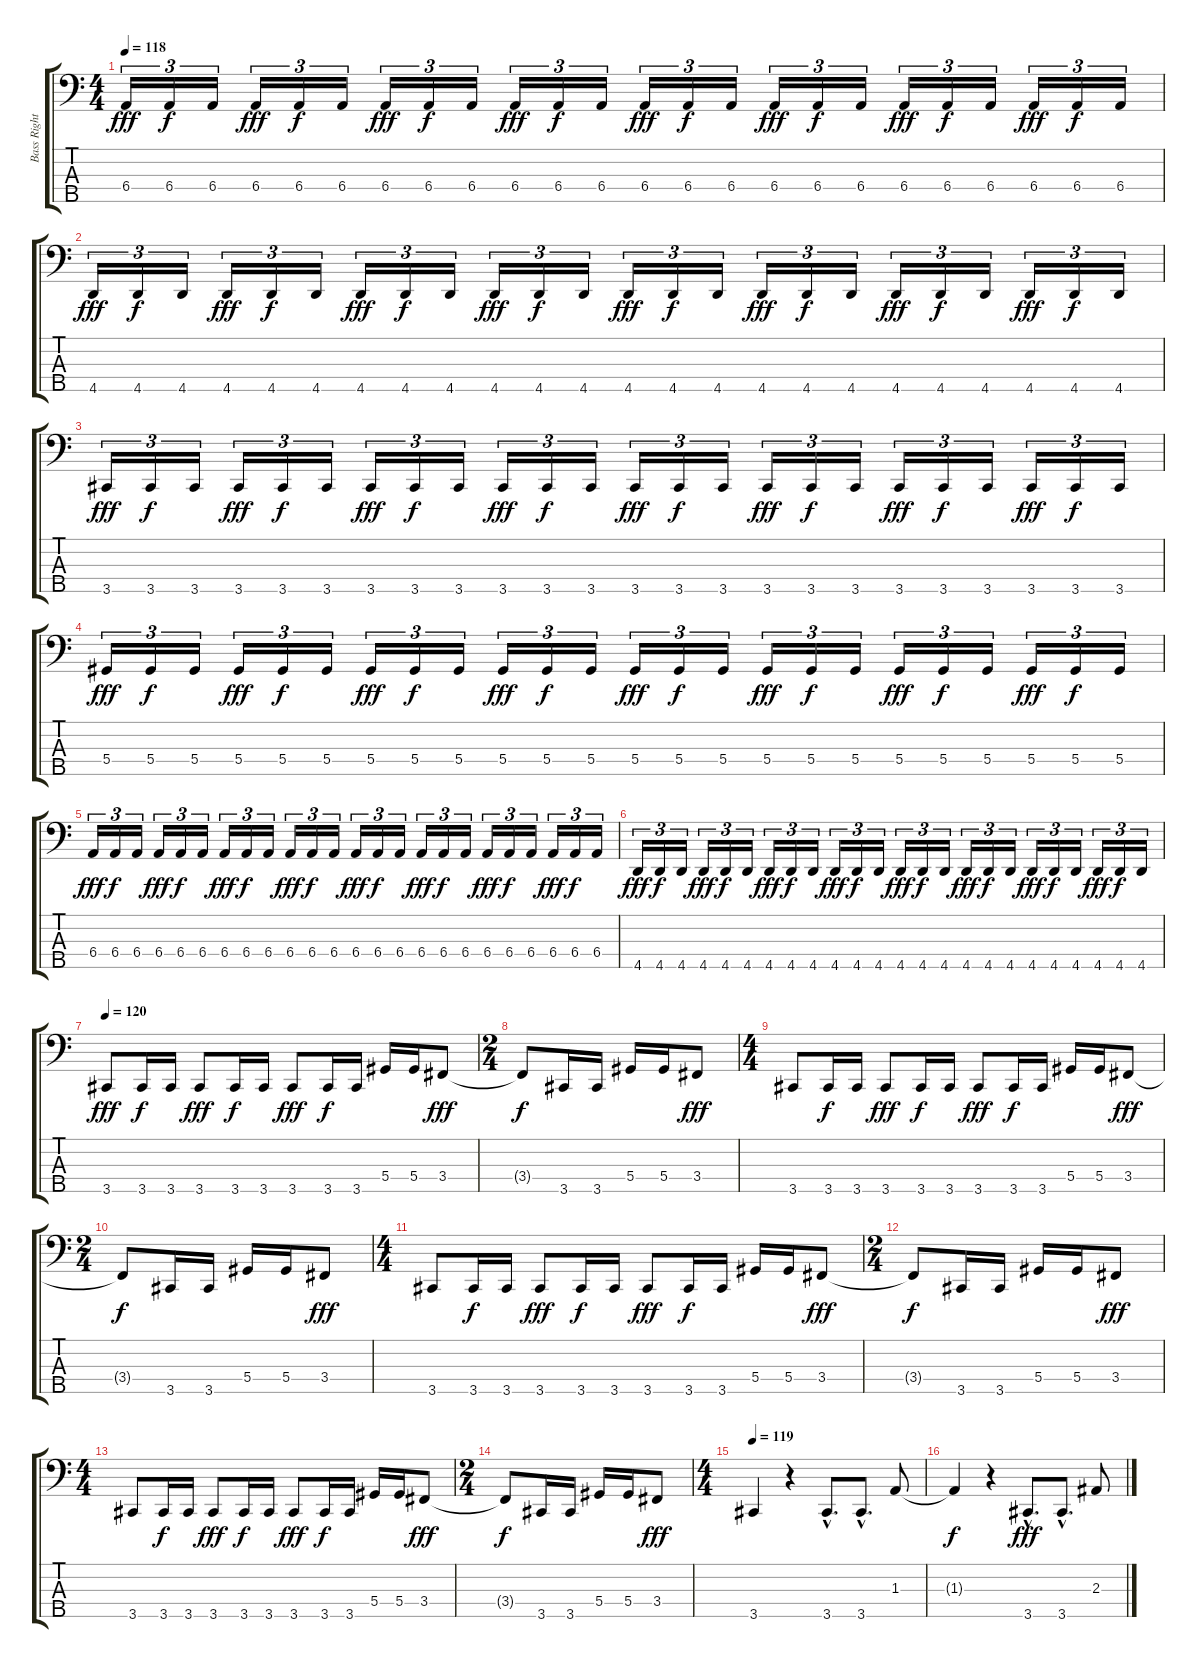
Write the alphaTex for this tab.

\track ("Bass Right" "Bass Right") {instrument electricbassfinger}
\staff {score tabs}
\tuning (Gb2 Db2 Ab1 Eb1 Bb0) {hide}
\ts (4 4)
\tempo 118
\clef f4
\ks c
6.4.16{tu (3 2) dy fff} 6.4.16{tu (3 2) dy f} 6.4.16{tu (3 2)} 6.4.16{tu (3 2) dy fff} 6.4.16{tu (3 2) dy f} 6.4.16{tu (3 2)} 6.4.16{tu (3 2) dy fff} 6.4.16{tu (3 2) dy f} 6.4.16{tu (3 2)} 6.4.16{tu (3 2) dy fff} 6.4.16{tu (3 2) dy f} 6.4.16{tu (3 2)} 6.4.16{tu (3 2) dy fff} 6.4.16{tu (3 2) dy f} 6.4.16{tu (3 2)} 6.4.16{tu (3 2) dy fff} 6.4.16{tu (3 2) dy f} 6.4.16{tu (3 2)} 6.4.16{tu (3 2) dy fff} 6.4.16{tu (3 2) dy f} 6.4.16{tu (3 2)} 6.4.16{tu (3 2) dy fff} 6.4.16{tu (3 2) dy f} 6.4.16{tu (3 2)} |
4.5.16{tu (3 2) dy fff} 4.5.16{tu (3 2) dy f} 4.5.16{tu (3 2)} 4.5.16{tu (3 2) dy fff} 4.5.16{tu (3 2) dy f} 4.5.16{tu (3 2)} 4.5.16{tu (3 2) dy fff} 4.5.16{tu (3 2) dy f} 4.5.16{tu (3 2)} 4.5.16{tu (3 2) dy fff} 4.5.16{tu (3 2) dy f} 4.5.16{tu (3 2)} 4.5.16{tu (3 2) dy fff} 4.5.16{tu (3 2) dy f} 4.5.16{tu (3 2)} 4.5.16{tu (3 2) dy fff} 4.5.16{tu (3 2) dy f} 4.5.16{tu (3 2)} 4.5.16{tu (3 2) dy fff} 4.5.16{tu (3 2) dy f} 4.5.16{tu (3 2)} 4.5.16{tu (3 2) dy fff} 4.5.16{tu (3 2) dy f} 4.5.16{tu (3 2)} |
3.5.16{tu (3 2) dy fff} 3.5.16{tu (3 2) dy f} 3.5.16{tu (3 2)} 3.5.16{tu (3 2) dy fff} 3.5.16{tu (3 2) dy f} 3.5.16{tu (3 2)} 3.5.16{tu (3 2) dy fff} 3.5.16{tu (3 2) dy f} 3.5.16{tu (3 2)} 3.5.16{tu (3 2) dy fff} 3.5.16{tu (3 2) dy f} 3.5.16{tu (3 2)} 3.5.16{tu (3 2) dy fff} 3.5.16{tu (3 2) dy f} 3.5.16{tu (3 2)} 3.5.16{tu (3 2) dy fff} 3.5.16{tu (3 2) dy f} 3.5.16{tu (3 2)} 3.5.16{tu (3 2) dy fff} 3.5.16{tu (3 2) dy f} 3.5.16{tu (3 2)} 3.5.16{tu (3 2) dy fff} 3.5.16{tu (3 2) dy f} 3.5.16{tu (3 2)} |
5.4.16{tu (3 2) dy fff} 5.4.16{tu (3 2) dy f} 5.4.16{tu (3 2)} 5.4.16{tu (3 2) dy fff} 5.4.16{tu (3 2) dy f} 5.4.16{tu (3 2)} 5.4.16{tu (3 2) dy fff} 5.4.16{tu (3 2) dy f} 5.4.16{tu (3 2)} 5.4.16{tu (3 2) dy fff} 5.4.16{tu (3 2) dy f} 5.4.16{tu (3 2)} 5.4.16{tu (3 2) dy fff} 5.4.16{tu (3 2) dy f} 5.4.16{tu (3 2)} 5.4.16{tu (3 2) dy fff} 5.4.16{tu (3 2) dy f} 5.4.16{tu (3 2)} 5.4.16{tu (3 2) dy fff} 5.4.16{tu (3 2) dy f} 5.4.16{tu (3 2)} 5.4.16{tu (3 2) dy fff} 5.4.16{tu (3 2) dy f} 5.4.16{tu (3 2)} |
6.4.16{tu (3 2) dy fff} 6.4.16{tu (3 2) dy f} 6.4.16{tu (3 2)} 6.4.16{tu (3 2) dy fff} 6.4.16{tu (3 2) dy f} 6.4.16{tu (3 2)} 6.4.16{tu (3 2) dy fff} 6.4.16{tu (3 2) dy f} 6.4.16{tu (3 2)} 6.4.16{tu (3 2) dy fff} 6.4.16{tu (3 2) dy f} 6.4.16{tu (3 2)} 6.4.16{tu (3 2) dy fff} 6.4.16{tu (3 2) dy f} 6.4.16{tu (3 2)} 6.4.16{tu (3 2) dy fff} 6.4.16{tu (3 2) dy f} 6.4.16{tu (3 2)} 6.4.16{tu (3 2) dy fff} 6.4.16{tu (3 2) dy f} 6.4.16{tu (3 2)} 6.4.16{tu (3 2) dy fff} 6.4.16{tu (3 2) dy f} 6.4.16{tu (3 2)} |
4.5.16{tu (3 2) dy fff} 4.5.16{tu (3 2) dy f} 4.5.16{tu (3 2)} 4.5.16{tu (3 2) dy fff} 4.5.16{tu (3 2) dy f} 4.5.16{tu (3 2)} 4.5.16{tu (3 2) dy fff} 4.5.16{tu (3 2) dy f} 4.5.16{tu (3 2)} 4.5.16{tu (3 2) dy fff} 4.5.16{tu (3 2) dy f} 4.5.16{tu (3 2)} 4.5.16{tu (3 2) dy fff} 4.5.16{tu (3 2) dy f} 4.5.16{tu (3 2)} 4.5.16{tu (3 2) dy fff} 4.5.16{tu (3 2) dy f} 4.5.16{tu (3 2)} 4.5.16{tu (3 2) dy fff} 4.5.16{tu (3 2) dy f} 4.5.16{tu (3 2)} 4.5.16{tu (3 2) dy fff} 4.5.16{tu (3 2) dy f} 4.5.16{tu (3 2)} |
\tempo 120
3.5.8{dy fff} 3.5.16{dy f} 3.5.16 3.5.8{dy fff} 3.5.16{dy f} 3.5.16 3.5.8{dy fff} 3.5.16{dy f} 3.5.16 5.4.16 5.4.16 3.4.8{dy fff} |
\ts (2 4)
3.4{t}.8{dy f} 3.5.16 3.5.16 5.4.16 5.4.16 3.4.8{dy fff} |
\ts (4 4)
3.5.8 3.5.16{dy f} 3.5.16 3.5.8{dy fff} 3.5.16{dy f} 3.5.16 3.5.8{dy fff} 3.5.16{dy f} 3.5.16 5.4.16 5.4.16 3.4.8{dy fff} |
\ts (2 4)
3.4{t}.8{dy f} 3.5.16 3.5.16 5.4.16 5.4.16 3.4.8{dy fff} |
\ts (4 4)
3.5.8 3.5.16{dy f} 3.5.16 3.5.8{dy fff} 3.5.16{dy f} 3.5.16 3.5.8{dy fff} 3.5.16{dy f} 3.5.16 5.4.16 5.4.16 3.4.8{dy fff} |
\ts (2 4)
3.4{t}.8{dy f} 3.5.16 3.5.16 5.4.16 5.4.16 3.4.8{dy fff} |
\ts (4 4)
3.5.8 3.5.16{dy f} 3.5.16 3.5.8{dy fff} 3.5.16{dy f} 3.5.16 3.5.8{dy fff} 3.5.16{dy f} 3.5.16 5.4.16 5.4.16 3.4.8{dy fff} |
\ts (2 4)
3.4{t}.8{dy f} 3.5.16 3.5.16 5.4.16 5.4.16 3.4.8{dy fff} |
\ts (4 4)
\tempo 119
3.5.4 r.4 3.5{hac}.8{d} 3.5{hac}.8{d} 1.3.8 |
1.3{t}.4{dy f} r.4 3.5{hac}.8{d dy fff} 3.5{hac}.8{d} 2.3.8
